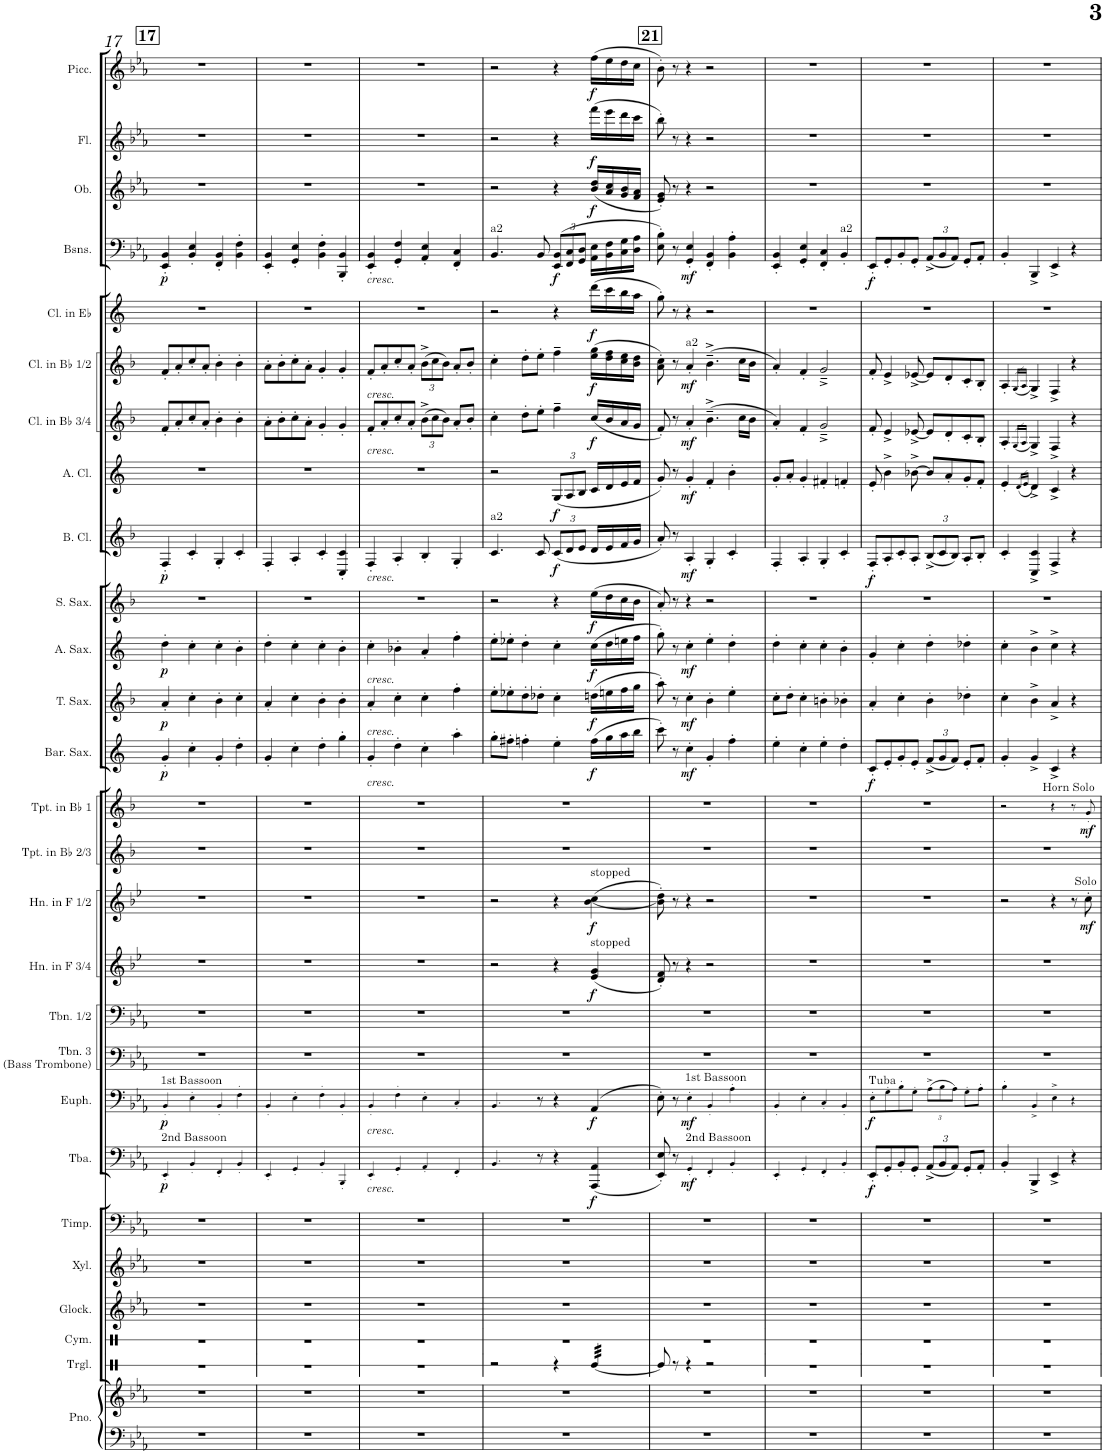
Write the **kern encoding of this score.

**kern	**kern	**kern	**kern	**kern	**kern	**kern	**kern	**dynam	**kern	**dynam	**kern	**kern	**kern	**dynam	**kern	**dynam	**kern	**kern	**dynam	**kern	**dynam	**kern	**dynam	**kern	**dynam	**kern	**dynam	**kern	**dynam	**kern	**dynam	**kern	**dynam	**kern	**dynam	**kern	**dynam	**kern	**dynam	**kern	**dynam	**kern	**dynam	**kern	**dynam
*part27	*part27	*part26	*part25	*part24	*part23	*part22	*part21	*part21	*part20	*part20	*part19	*part18	*part17	*part17	*part16	*part16	*part15	*part14	*part14	*part13	*part13	*part12	*part12	*part11	*part11	*part10	*part10	*part9	*part9	*part8	*part8	*part7	*part7	*part6	*part6	*part5	*part5	*part4	*part4	*part3	*part3	*part2	*part2	*part1	*part1
*staff28	*staff27	*staff26	*staff25	*staff24	*staff23	*staff22	*staff21	*staff21	*staff20	*staff20	*staff19	*staff18	*staff17	*staff17	*staff16	*staff16	*staff15	*staff14	*staff14	*staff13	*staff13	*staff12	*staff12	*staff11	*staff11	*staff10	*staff10	*staff9	*staff9	*staff8	*staff8	*staff7	*staff7	*staff6	*staff6	*staff5	*staff5	*staff4	*staff4	*staff3	*staff3	*staff2	*staff2	*staff1	*staff1
*I"Piano	*	*I"Triangle	*I"Suspended Cymbal	*I"Glockenspiel	*I"Xylophone	*I"Timpani	*I"Tuba	*	*I"Euphonium	*	*I"Trombone 3 (Bass Trombone)	*I"Trombone 1/2	*I"Horn in F 3/4	*	*I"Horn in F 1/2	*	*I"Trumpet in Bb 2/3	*I"Trumpet in Bb 1	*	*I"Baritone Saxophone	*	*I"Tenor Saxophone	*	*I"Alto Saxophone	*	*I"Soprano Saxophone	*	*I"Bass Clarinet	*	*I"Alto Clarinet	*	*I"Clarinet in Bb 3/4	*	*I"Clarinet in Bb 1/2	*	*I"Clarinet in Eb	*	*I"Bassoons	*	*I"Oboes	*	*I"C Flutes	*	*I"Piccolo	*
*I'Pno.	*	*I'Trgl.	*I'Cym.	*I'Glock.	*I'Xyl.	*I'Timp.	*I'Tba.	*	*I'Euph.	*	*I'Tbn. 3 (Bass Trombone)	*I'Tbn. 1/2	*I'Hn. in F 3/4	*	*I'Hn. in F 1/2	*	*I'Tpt. in Bb 2/3	*I'Tpt. in Bb 1	*	*I'Bar. Sax.	*	*I'T. Sax.	*	*I'A. Sax.	*	*I'S. Sax.	*	*I'B. Cl.	*	*I'A. Cl.	*	*I'Cl. in Bb 3/4	*	*I'Cl. in Bb 1/2	*	*I'Cl. in Eb	*	*I'Bsns.	*	*I'Ob.	*	*I'Fl.	*	*I'Picc.	*
!!LO:PB:g=z
*clefF4	*clefG2	*clefX	*clefX	*clefG2	*clefG2	*clefF4	*clefF4	*	*clefF4	*	*clefF4	*clefF4	*clefG2	*	*clefG2	*	*clefG2	*clefG2	*	*clefG2	*	*clefG2	*	*clefG2	*	*clefG2	*	*clefG2	*	*clefG2	*	*clefG2	*	*clefG2	*	*clefG2	*	*clefF4	*	*clefG2	*	*clefG2	*	*clefG2	*
*	*	*	*	*Trd-14c-24	*Trd-7c-12	*	*	*	*	*	*	*	*Trd4c7	*	*Trd4c7	*	*Trd1c2	*Trd1c2	*	*Trd12c21	*	*Trd8c14	*	*Trd5c9	*	*Trd1c2	*	*Trd8c14	*	*Trd5c9	*	*Trd1c2	*	*Trd1c2	*	*Trd-2c-3	*	*	*	*	*	*	*	*Trd-7c-12	*
*k[b-e-a-]	*k[b-e-a-]	*k[]	*k[]	*k[b-e-a-]	*k[b-e-a-]	*k[b-e-a-]	*k[b-e-a-]	*	*k[b-e-a-]	*	*k[b-e-a-]	*k[b-e-a-]	*k[b-e-]	*	*k[b-e-]	*	*k[b-]	*k[b-]	*	*k[]	*	*k[b-]	*	*k[]	*	*k[b-]	*	*k[b-]	*	*k[]	*	*k[b-]	*	*k[b-]	*	*k[]	*	*k[b-e-a-]	*	*k[b-e-a-]	*	*k[b-e-a-]	*	*k[b-e-a-]	*
*M2/2	*M2/2	*M2/2	*M2/2	*M2/2	*M2/2	*M2/2	*M2/2	*	*M2/2	*	*M2/2	*M2/2	*M2/2	*	*M2/2	*	*M2/2	*M2/2	*	*M2/2	*	*M2/2	*	*M2/2	*	*M2/2	*	*M2/2	*	*M2/2	*	*M2/2	*	*M2/2	*	*M2/2	*	*M2/2	*	*M2/2	*	*M2/2	*	*M2/2	*
*met(c|)	*met(c|)	*met(c|)	*met(c|)	*met(c|)	*met(c|)	*met(c|)	*met(c|)	*	*met(c|)	*	*met(c|)	*met(c|)	*met(c|)	*	*met(c|)	*	*met(c|)	*met(c|)	*	*met(c|)	*	*met(c|)	*	*met(c|)	*	*met(c|)	*	*met(c|)	*	*met(c|)	*	*met(c|)	*	*met(c|)	*	*met(c|)	*	*met(c|)	*	*met(c|)	*	*met(c|)	*	*met(c|)	*
!!LO:REH:place=s1:a:B:cj:fs=14:t=17
=17	=17	=17	=17	=17	=17	=17	=17	=17	=17	=17	=17	=17	=17	=17	=17	=17	=17	=17	=17	=17	=17	=17	=17	=17	=17	=17	=17	=17	=17	=17	=17	=17	=17	=17	=17	=17	=17	=17	=17	=17	=17	=17	=17	=17	=17
!	!	!	!	!	!	!	!	!	!LO:TX:a:t=1st Bassoon	!	!	!	!	!	!	!	!	!	!	!	!	!	!	!	!	!	!	!	!	!	!	!	!	!	!	!	!	!	!	!	!	!	!	!	!
!	!	!	!	!	!	!	!LO:TX:a:t=2nd Bassoon	!	!	!	!	!	!	!	!	!	!	!	!	!	!	!	!	!	!	!	!	!	!	!	!	!	!	!	!	!	!	!	!	!	!	!	!	!	!
!	!	!	!	!	!	!	!	!LO:DY:b	!	!LO:DY:b	!	!	!	!	!	!	!	!	!	!	!LO:DY:b	!	!LO:DY:b	!	!LO:DY:b	!	!	!	!LO:DY:b	!	!	!	!	!	!	!	!	!	!LO:DY:b	!	!	!	!	!	!
1r	1r	1r	1r	1r	1r	1r	4EE-'/	p	4BB-'/	p	1r	1r	1r	.	1r	.	1r	1r	.	4g'/	p	4a'/	p	4dd'\	p	1r	.	4F'/	p	1r	.	8f'/L	.	8f'/L	.	1r	.	4EE-/' 4BB-/'	p	1r	.	1r	.	1r	.
.	.	.	.	.	.	.	.	.	.	.	.	.	.	.	.	.	.	.	.	.	.	.	.	.	.	.	.	.	.	.	.	8a'/	.	8a'/	.	.	.	.	.	.	.	.	.	.	.
.	.	.	.	.	.	.	4BB-'/	.	4E-'\	.	.	.	.	.	.	.	.	.	.	4cc'\	.	4cc'\	.	4cc'\	.	.	.	4c'/	.	.	.	8cc'/	.	8cc'/	.	.	.	4BB-/' 4E-/'	.	.	.	.	.	.	.
.	.	.	.	.	.	.	.	.	.	.	.	.	.	.	.	.	.	.	.	.	.	.	.	.	.	.	.	.	.	.	.	8a'/J	.	8a'/J	.	.	.	.	.	.	.	.	.	.	.
.	.	.	.	.	.	.	4FF'/	.	4BB-'/	.	.	.	.	.	.	.	.	.	.	4g'/	.	4b-'\	.	4cc'\	.	.	.	4G'/	.	.	.	4b-'\	.	4b-'\	.	.	.	4FF/' 4BB-/'	.	.	.	.	.	.	.
.	.	.	.	.	.	.	4BB-'/	.	4F'\	.	.	.	.	.	.	.	.	.	.	4dd'\	.	4cc'\	.	4b'\	.	.	.	4c'/	.	.	.	4b-'\	.	4b-'\	.	.	.	4BB-\' 4F\'	.	.	.	.	.	.	.
=18	=18	=18	=18	=18	=18	=18	=18	=18	=18	=18	=18	=18	=18	=18	=18	=18	=18	=18	=18	=18	=18	=18	=18	=18	=18	=18	=18	=18	=18	=18	=18	=18	=18	=18	=18	=18	=18	=18	=18	=18	=18	=18	=18	=18	=18
1r	1r	1r	1r	1r	1r	1r	4EE-'/	.	4BB-'/	.	1r	1r	1r	.	1r	.	1r	1r	.	4g'/	.	4a'/	.	4dd'\	.	1r	.	4F'/	.	1r	.	8a'\L	.	8a'\L	.	1r	.	4EE-/' 4BB-/'	.	1r	.	1r	.	1r	.
.	.	.	.	.	.	.	.	.	.	.	.	.	.	.	.	.	.	.	.	.	.	.	.	.	.	.	.	.	.	.	.	8b-'\	.	8b-'\	.	.	.	.	.	.	.	.	.	.	.
.	.	.	.	.	.	.	4GG'/	.	4E-'\	.	.	.	.	.	.	.	.	.	.	4cc'\	.	4cc'\	.	4cc'\	.	.	.	4A'/	.	.	.	8cc'\	.	8cc'\	.	.	.	4GG/' 4E-/'	.	.	.	.	.	.	.
.	.	.	.	.	.	.	.	.	.	.	.	.	.	.	.	.	.	.	.	.	.	.	.	.	.	.	.	.	.	.	.	8a'\J	.	8a'\J	.	.	.	.	.	.	.	.	.	.	.
.	.	.	.	.	.	.	4BB-'/	.	4F'\	.	.	.	.	.	.	.	.	.	.	4dd'\	.	4b-'\	.	4cc'\	.	.	.	4c'/	.	.	.	4g'/	.	4g'/	.	.	.	4BB-\' 4F\'	.	.	.	.	.	.	.
.	.	.	.	.	.	.	4BBB-'/	.	4BB-'/	.	.	.	.	.	.	.	.	.	.	4gg'\	.	4b-'\	.	4b'\	.	.	.	4C/' 4c/'	.	.	.	4g'/	.	4g'/	.	.	.	4BBB-/' 4BB-/'	.	.	.	.	.	.	.
=19	=19	=19	=19	=19	=19	=19	=19	=19	=19	=19	=19	=19	=19	=19	=19	=19	=19	=19	=19	=19	=19	=19	=19	=19	=19	=19	=19	=19	=19	=19	=19	=19	=19	=19	=19	=19	=19	=19	=19	=19	=19	=19	=19	=19	=19
!	!	!	!	!	!	!	!	!	!	!	!	!	!	!	!	!	!	!	!	!	!	!	!	!	!	!	!	!	!	!	!	!	!	!	!	!	!	!LO:TX:b:i:t=cresc.	!	!	!	!	!	!	!
!	!	!	!	!	!	!	!	!	!	!	!	!	!	!	!	!	!	!	!	!	!	!	!	!	!	!	!	!	!	!	!	!	!	!LO:TX:b:i:t=cresc.	!	!	!	!	!	!	!	!	!	!	!
!	!	!	!	!	!	!	!	!	!	!	!	!	!	!	!	!	!	!	!	!	!	!	!	!	!	!	!	!	!	!	!	!LO:TX:b:i:t=cresc.	!	!	!	!	!	!	!	!	!	!	!	!	!
!	!	!	!	!	!	!	!	!	!	!	!	!	!	!	!	!	!	!	!	!	!	!	!	!	!	!	!	!LO:TX:b:i:t=cresc.	!	!	!	!	!	!	!	!	!	!	!	!	!	!	!	!	!
!	!	!	!	!	!	!	!	!	!	!	!	!	!	!	!	!	!	!	!	!	!	!	!	!LO:TX:b:i:t=cresc.	!	!	!	!	!	!	!	!	!	!	!	!	!	!	!	!	!	!	!	!	!
!	!	!	!	!	!	!	!	!	!	!	!	!	!	!	!	!	!	!	!	!	!	!LO:TX:b:i:t=cresc.	!	!	!	!	!	!	!	!	!	!	!	!	!	!	!	!	!	!	!	!	!	!	!
!	!	!	!	!	!	!	!	!	!	!	!	!	!	!	!	!	!	!	!	!LO:TX:b:i:t=cresc.	!	!	!	!	!	!	!	!	!	!	!	!	!	!	!	!	!	!	!	!	!	!	!	!	!
!	!	!	!	!	!	!	!	!	!LO:TX:b:i:t=cresc.	!	!	!	!	!	!	!	!	!	!	!	!	!	!	!	!	!	!	!	!	!	!	!	!	!	!	!	!	!	!	!	!	!	!	!	!
!	!	!	!	!	!	!	!LO:TX:b:i:t=cresc.	!	!	!	!	!	!	!	!	!	!	!	!	!	!	!	!	!	!	!	!	!	!	!	!	!	!	!	!	!	!	!	!	!	!	!	!	!	!
1r	1r	1r	1r	1r	1r	1r	4EE-'/	.	4BB-'/	.	1r	1r	1r	.	1r	.	1r	1r	.	4g'/	.	4a'/	.	4cc'\	.	1r	.	4F'/	.	1r	.	8f'/L	.	8f'/L	.	1r	.	4EE-/' 4BB-/'	.	1r	.	1r	.	1r	.
.	.	.	.	.	.	.	.	.	.	.	.	.	.	.	.	.	.	.	.	.	.	.	.	.	.	.	.	.	.	.	.	8a'/	.	8a'/	.	.	.	.	.	.	.	.	.	.	.
.	.	.	.	.	.	.	4GG'/	.	4F'\	.	.	.	.	.	.	.	.	.	.	4dd'\	.	4cc'\	.	4b-X'\	.	.	.	4A'/	.	.	.	8cc'/	.	8cc'/	.	.	.	4GG/' 4F/'	.	.	.	.	.	.	.
.	.	.	.	.	.	.	.	.	.	.	.	.	.	.	.	.	.	.	.	.	.	.	.	.	.	.	.	.	.	.	.	8a'/J	.	8a'/J	.	.	.	.	.	.	.	.	.	.	.
*	*	*	*	*	*	*	*	*	*	*	*	*	*	*	*	*	*	*	*	*	*	*	*	*	*	*	*	*	*	*	*	*Xbrackettup	*	*Xbrackettup	*	*	*	*	*	*	*	*	*	*	*
.	.	.	.	.	.	.	4AA-'/	.	4E-'\	.	.	.	.	.	.	.	.	.	.	4cc'\	.	4cc'\	.	4a'/	.	.	.	4B-'/	.	.	.	(12b-^\L	.	(12b-^\L	.	.	.	4AA-/' 4E-/'	.	.	.	.	.	.	.
.	.	.	.	.	.	.	.	.	.	.	.	.	.	.	.	.	.	.	.	.	.	.	.	.	.	.	.	.	.	.	.	12cc\	.	12cc\	.	.	.	.	.	.	.	.	.	.	.
.	.	.	.	.	.	.	.	.	.	.	.	.	.	.	.	.	.	.	.	.	.	.	.	.	.	.	.	.	.	.	.	12b-\J)	.	12b-\J)	.	.	.	.	.	.	.	.	.	.	.
.	.	.	.	.	.	.	4FF'/	.	4C'/	.	.	.	.	.	.	.	.	.	.	4aa'\	.	4ff'\	.	4ff'\	.	.	.	4G'/	.	.	.	8a'/L	.	8a'/L	.	.	.	4FF/' 4C/'	.	.	.	.	.	.	.
.	.	.	.	.	.	.	.	.	.	.	.	.	.	.	.	.	.	.	.	.	.	.	.	.	.	.	.	.	.	.	.	8b-'/J	.	8b-'/J	.	.	.	.	.	.	.	.	.	.	.
=20	=20	=20	=20	=20	=20	=20	=20	=20	=20	=20	=20	=20	=20	=20	=20	=20	=20	=20	=20	=20	=20	=20	=20	=20	=20	=20	=20	=20	=20	=20	=20	=20	=20	=20	=20	=20	=20	=20	=20	=20	=20	=20	=20	=20	=20
!	!	!	!	!	!	!	!	!	!	!	!	!	!	!	!	!	!	!	!	!	!	!	!	!	!	!	!	!	!	!	!	!	!	!	!	!	!	!LO:TX:a:t=a2	!	!	!	!	!	!	!
!	!	!	!	!	!	!	!	!	!	!	!	!	!	!	!	!	!	!	!	!	!	!	!	!	!	!	!	!LO:TX:a:t=a2	!	!	!	!	!	!	!	!	!	!	!	!	!	!	!	!	!
1r	1r	2r	1r	1r	1r	1r	4.BB-/	.	4.BB-/	.	1r	1r	2r	.	2r	.	1r	1r	.	8gg'\L	.	8ee'\L	.	8ee'\L	.	2r	.	4.c/	.	2r	.	4cc'\	.	4cc'\	.	2r	.	4.BB-/	.	2r	.	2r	.	2r	.
.	.	.	.	.	.	.	.	.	.	.	.	.	.	.	.	.	.	.	.	8ff#X'\J	.	8ee-X'\	.	8ee-X'\J	.	.	.	.	.	.	.	.	.	.	.	.	.	.	.	.	.	.	.	.	.
.	.	.	.	.	.	.	.	.	.	.	.	.	.	.	.	.	.	.	.	4ffn'\	.	8dd'\	.	4dd'\	.	.	.	.	.	.	.	8dd'\L	.	8dd'\L	.	.	.	.	.	.	.	.	.	.	.
.	.	.	.	.	.	.	8r	.	8r	.	.	.	.	.	.	.	.	.	.	.	.	8dd-X'\J	.	.	.	.	.	8c/	.	.	.	8ee'\J	.	8ee'\J	.	.	.	8BB-/	.	.	.	.	.	.	.
*	*	*	*	*	*	*	*	*	*	*	*	*	*	*	*	*	*	*	*	*	*	*	*	*	*	*	*	*Xbrackettup	*	*Xbrackettup	*	*	*	*	*	*	*	*Xbrackettup	*	*	*	*	*	*	*
!	!	!	!	!	!	!	!	!	!	!	!	!	!	!	!	!	!	!	!	!	!	!	!	!	!	!	!	!	!LO:DY:b	!	!LO:DY:b	!	!	!	!	!	!	!	!LO:DY:b	!	!	!	!	!	!
.	.	4r	.	.	.	.	4r	.	4r	.	.	.	4r	.	4r	.	.	.	.	4ee'\	.	4cc'\	.	4cc'\	.	4r	.	(12c/L	f	(12G/L	f	4ff~\	.	4ff~\	.	4r	.	(12EE-/ 12BB-/L	f	4r	.	4r	.	4r	.
.	.	.	.	.	.	.	.	.	.	.	.	.	.	.	.	.	.	.	.	.	.	.	.	.	.	.	.	12d/	.	12A/	.	.	.	.	.	.	.	12FF/ 12C/	.	.	.	.	.	.	.
.	.	.	.	.	.	.	.	.	.	.	.	.	.	.	.	.	.	.	.	.	.	.	.	.	.	.	.	12e/J	.	12B/J	.	.	.	.	.	.	.	12GG/ 12D/J	.	.	.	.	.	.	.
!	!	!	!	!	!	!	!	!	!	!	!	!	!	!	!LO:TX:a:t=stopped	!	!	!	!	!	!	!	!	!	!	!	!	!	!	!	!	!	!	!	!	!	!	!	!	!	!	!	!	!	!
!	!	!	!	!	!	!	!	!	!	!	!	!	!LO:TX:a:t=stopped	!	!	!	!	!	!	!	!	!	!	!	!	!	!	!	!	!	!	!	!	!	!	!	!	!	!	!	!	!	!	!	!
!	!	!	!	!	!	!	!	!LO:DY:b	!	!LO:DY:b	!	!	!	!LO:DY:b	!	!LO:DY:b	!	!	!	!	!LO:DY:b	!	!LO:DY:b	!	!LO:DY:b	!	!LO:DY:b	!	!	!	!	!	!LO:DY:b	!	!LO:DY:b	!	!LO:DY:b	!	!	!	!LO:DY:b	!	!LO:DY:b	!	!LO:DY:b
*	*	*tremolo	*	*	*	*	*	*	*	*	*	*	*	*	*	*	*	*	*	*	*	*	*	*	*	*	*	*	*	*	*	*	*	*	*	*	*	*	*	*	*	*	*	*	*
.	.	[32Re/LLL	.	.	.	.	(4AAA-/ 4AA-/	f	(4AA-/	f	.	.	(4e-/ 4g/	f	([4b-\ 4cc\	f	.	.	.	(16ff\LL	f	(16ddn\LL	f	(16cc\LL	f	(16ee\LL	f	16d/LL	.	16c/LL	.	(16cc/LL	f	(16ee\ 16gg\LL	f	(16ddd\LL	f	16AA-\ 16E-\LL	.	(16b-/ 16dd/LL	f	(16fff\LL	f	(16ff\LL	f
.	.	32Re/	.	.	.	.	.	.	.	.	.	.	.	.	.	.	.	.	.	.	.	.	.	.	.	.	.	.	.	.	.	.	.	.	.	.	.	.	.	.	.	.	.	.	.
.	.	32Re/	.	.	.	.	.	.	.	.	.	.	.	.	.	.	.	.	.	16gg\	.	16een\	.	16dd\	.	16dd\	.	16e/	.	16d/	.	16b-/	.	16dd\ 16ff\	.	16ccc\	.	16BB-\ 16F\	.	16a-/ 16cc/	.	16eee-\	.	16ee-\	.
.	.	32Re/	.	.	.	.	.	.	.	.	.	.	.	.	.	.	.	.	.	.	.	.	.	.	.	.	.	.	.	.	.	.	.	.	.	.	.	.	.	.	.	.	.	.	.
.	.	32Re/	.	.	.	.	.	.	.	.	.	.	.	.	.	.	.	.	.	16aa\	.	16ff\	.	16een\	.	16cc\	.	16f/	.	16e/	.	16a/	.	16cc\ 16ee\	.	16bb\	.	16C\ 16G\	.	16g/ 16b-/	.	16ddd\	.	16dd\	.
.	.	32Re/	.	.	.	.	.	.	.	.	.	.	.	.	.	.	.	.	.	.	.	.	.	.	.	.	.	.	.	.	.	.	.	.	.	.	.	.	.	.	.	.	.	.	.
.	.	32Re/	.	.	.	.	.	.	.	.	.	.	.	.	.	.	.	.	.	16bb\JJ	.	16gg\JJ	.	16ff\JJ	.	16b-\JJ	.	16g/JJ	.	16f/JJ	.	16g/JJ	.	16b-\ 16dd\JJ	.	16aa\JJ	.	16D\ 16A-\JJ	.	16f/ 16a-/JJ	.	16ccc\JJ	.	16cc\JJ	.
.	.	32Re/JJJ	.	.	.	.	.	.	.	.	.	.	.	.	.	.	.	.	.	.	.	.	.	.	.	.	.	.	.	.	.	.	.	.	.	.	.	.	.	.	.	.	.	.	.
*	*	*Xtremolo	*	*	*	*	*	*	*	*	*	*	*	*	*	*	*	*	*	*	*	*	*	*	*	*	*	*	*	*	*	*	*	*	*	*	*	*	*	*	*	*	*	*	*
!!LO:REH:place=s1:a:B:cj:fs=14:t=21
=21	=21	=21	=21	=21	=21	=21	=21	=21	=21	=21	=21	=21	=21	=21	=21	=21	=21	=21	=21	=21	=21	=21	=21	=21	=21	=21	=21	=21	=21	=21	=21	=21	=21	=21	=21	=21	=21	=21	=21	=21	=21	=21	=21	=21	=21
1r	1r	8Re/]	1r	1r	1r	1r	8EE-/' 8E-/')	.	8E-'\)	.	1r	1r	8d/' 8f/')	.	8b-\]' 8dd\')	.	1r	1r	.	8ccc'\)	.	8aa'\)	.	8gg'\)	.	8a'/)	.	8a'/)	.	8g'/)	.	8f'/)	.	8a\' 8cc\')	.	8gg'\)	.	8E-\' 8B-\')	.	8e-/' 8g/')	.	8bb-'\)	.	8b-'\)	.
.	.	8r	.	.	.	.	8r	.	8r	.	.	.	8r	.	8r	.	.	.	.	8r	.	8r	.	8r	.	8r	.	8r	.	8r	.	8r	.	8r	.	8r	.	8r	.	8r	.	8r	.	8r	.
!	!	!	!	!	!	!	!	!	!	!	!	!	!	!	!	!	!	!	!	!	!	!	!	!	!	!	!	!	!	!	!	!	!	!LO:TX:a:t=a2	!	!	!	!	!	!	!	!	!	!	!
!	!	!	!	!	!	!	!	!	!LO:TX:a:t=1st Bassoon	!	!	!	!	!	!	!	!	!	!	!	!	!	!	!	!	!	!	!	!	!	!	!	!	!	!	!	!	!	!	!	!	!	!	!	!
!	!	!	!	!	!	!	!LO:TX:a:t=2nd Bassoon	!	!	!	!	!	!	!	!	!	!	!	!	!	!	!	!	!	!	!	!	!	!	!	!	!	!	!	!	!	!	!	!	!	!	!	!	!	!
!	!	!	!	!	!	!	!	!LO:DY:b	!	!LO:DY:b	!	!	!	!	!	!	!	!	!	!	!LO:DY:b	!	!LO:DY:b	!	!LO:DY:b	!	!	!	!LO:DY:b	!	!LO:DY:b	!	!LO:DY:b	!	!LO:DY:b	!	!	!	!LO:DY:b	!	!	!	!	!	!
.	.	4r	.	.	.	.	4GG'/	mf	4E-'\	mf	.	.	4r	.	4r	.	.	.	.	4cc'\	mf	4cc'\	mf	4cc'\	mf	4r	.	4A'/	mf	4g'/	mf	4a'/	mf	4a'/	mf	4r	.	4GG/' 4E-/'	mf	4r	.	4r	.	4r	.
.	.	2r	.	.	.	.	4FF'/	.	4BB-'/	.	.	.	2r	.	2r	.	.	.	.	4g'/	.	4b-'\	.	4ee'\	.	2r	.	4G'/	.	4f'/	.	(4.b-~^\	.	(4.b-~^\	.	2r	.	4FF/' 4BB-/'	.	2r	.	2r	.	2r	.
.	.	.	.	.	.	.	4BB-'/	.	4A-'\	.	.	.	.	.	.	.	.	.	.	4ff'\	.	4ee'\	.	4dd'\	.	.	.	4c'/	.	4b'\	.	.	.	.	.	.	.	4BB-\' 4A-\'	.	.	.	.	.	.	.
.	.	.	.	.	.	.	.	.	.	.	.	.	.	.	.	.	.	.	.	.	.	.	.	.	.	.	.	.	.	.	.	16cc\LL	.	16cc\LL	.	.	.	.	.	.	.	.	.	.	.
.	.	.	.	.	.	.	.	.	.	.	.	.	.	.	.	.	.	.	.	.	.	.	.	.	.	.	.	.	.	.	.	16b-\JJ	.	16b-\JJ	.	.	.	.	.	.	.	.	.	.	.
=22	=22	=22	=22	=22	=22	=22	=22	=22	=22	=22	=22	=22	=22	=22	=22	=22	=22	=22	=22	=22	=22	=22	=22	=22	=22	=22	=22	=22	=22	=22	=22	=22	=22	=22	=22	=22	=22	=22	=22	=22	=22	=22	=22	=22	=22
1r	1r	1r	1r	1r	1r	1r	4EE-'/	.	4BB-'/	.	1r	1r	1r	.	1r	.	1r	1r	.	4ee'\	.	8cc'\L	.	4dd'\	.	1r	.	4F'/	.	8g'/L	.	4a'/)	.	4a'/)	.	1r	.	4EE-/' 4BB-/'	.	1r	.	1r	.	1r	.
.	.	.	.	.	.	.	.	.	.	.	.	.	.	.	.	.	.	.	.	.	.	8dd'\J	.	.	.	.	.	.	.	8a'/J	.	.	.	.	.	.	.	.	.	.	.	.	.	.	.
.	.	.	.	.	.	.	4GG'/	.	4E-'\	.	.	.	.	.	.	.	.	.	.	4cc'\	.	4cc'\	.	4cc'\	.	.	.	4A'/	.	4g'/	.	4f'/	.	4f'/	.	.	.	4GG/' 4E-/'	.	.	.	.	.	.	.
.	.	.	.	.	.	.	4FF'/	.	4C'/	.	.	.	.	.	.	.	.	.	.	4ee'\	.	4bn'\	.	4cc'\	.	.	.	4G'/	.	4f#X'/	.	2g~^/	.	2g~^/	.	.	.	4FF/' 4C/'	.	.	.	.	.	.	.
!	!	!	!	!	!	!	!	!	!	!	!	!	!	!	!	!	!	!	!	!	!	!	!	!	!	!	!	!	!	!	!	!	!	!	!	!	!	!LO:TX:a:t=a2	!	!	!	!	!	!	!
.	.	.	.	.	.	.	4BB-'/	.	4BB-'/	.	.	.	.	.	.	.	.	.	.	4dd'\	.	4b-X'\	.	4b'\	.	.	.	4c'/	.	4fn'/	.	.	.	.	.	.	.	4BB-'/	.	.	.	.	.	.	.
=23	=23	=23	=23	=23	=23	=23	=23	=23	=23	=23	=23	=23	=23	=23	=23	=23	=23	=23	=23	=23	=23	=23	=23	=23	=23	=23	=23	=23	=23	=23	=23	=23	=23	=23	=23	=23	=23	=23	=23	=23	=23	=23	=23	=23	=23
!	!	!	!	!	!	!	!	!	!LO:TX:a:t=Tuba	!	!	!	!	!	!	!	!	!	!	!	!	!	!	!	!	!	!	!	!	!	!	!	!	!	!	!	!	!	!	!	!	!	!	!	!
!	!	!	!	!	!	!	!	!LO:DY:b	!	!LO:DY:b	!	!	!	!	!	!	!	!	!	!	!LO:DY:b	!	!	!	!	!	!	!	!LO:DY:b	!	!	!	!	!	!	!	!	!	!LO:DY:b	!	!	!	!	!	!
1r	1r	1r	1r	1r	1r	1r	8EE-'/L	f	8E-'\L	f	1r	1r	1r	.	1r	.	1r	1r	.	8c'/L	f	4a'/	.	4g'/	.	1r	.	8F'/L	f	8e'/	.	8f'/	.	8f'/	.	1r	.	8EE-'/L	f	1r	.	1r	.	1r	.
.	.	.	.	.	.	.	8GG'/	.	8G'\	.	.	.	.	.	.	.	.	.	.	8e'/	.	.	.	.	.	.	.	8A'/	.	4b^\	.	4e^/	.	4e^/	.	.	.	8GG'/	.	.	.	.	.	.	.
.	.	.	.	.	.	.	8BB-'/	.	8B-'\	.	.	.	.	.	.	.	.	.	.	8g'/	.	4cc'\	.	4cc'\	.	.	.	8c'/	.	.	.	.	.	.	.	.	.	8BB-'/	.	.	.	.	.	.	.
.	.	.	.	.	.	.	8GG'/J	.	8G'\J	.	.	.	.	.	.	.	.	.	.	8e'/J	.	.	.	.	.	.	.	8A'/J	.	[8b-X^\	.	[8e-X^/	.	[8e-X^/	.	.	.	8GG'/J	.	.	.	.	.	.	.
*	*	*	*	*	*	*	*Xbrackettup	*	*Xbrackettup	*	*	*	*	*	*	*	*	*	*	*Xbrackettup	*	*	*	*	*	*	*	*	*	*	*	*	*	*	*	*	*	*	*	*	*	*	*	*	*
.	.	.	.	.	.	.	(12AA-^/L	.	(12A-^\L	.	.	.	.	.	.	.	.	.	.	(12f^/L	.	4b-'\	.	4dd'\	.	.	.	(12B-^/L	.	8b-/L]	.	8e-/L]	.	8e-/L]	.	.	.	(12AA-^/L	.	.	.	.	.	.	.
.	.	.	.	.	.	.	12BB-/	.	12B-\	.	.	.	.	.	.	.	.	.	.	12g/	.	.	.	.	.	.	.	12c/	.	.	.	.	.	.	.	.	.	12BB-/	.	.	.	.	.	.	.
.	.	.	.	.	.	.	.	.	.	.	.	.	.	.	.	.	.	.	.	.	.	.	.	.	.	.	.	.	.	8a'/	.	8d'/	.	8d'/	.	.	.	.	.	.	.	.	.	.	.
.	.	.	.	.	.	.	12AA-/J)	.	12A-\J)	.	.	.	.	.	.	.	.	.	.	12f/J)	.	.	.	.	.	.	.	12B-/J)	.	.	.	.	.	.	.	.	.	12AA-/J)	.	.	.	.	.	.	.
.	.	.	.	.	.	.	8GG'/L	.	8G'\L	.	.	.	.	.	.	.	.	.	.	8e'/L	.	4dd-X'\	.	4dd-X'\	.	.	.	8A'/L	.	8g'/	.	8c'/	.	8c'/	.	.	.	8GG'/L	.	.	.	.	.	.	.
.	.	.	.	.	.	.	8AA-'/J	.	8A-'\J	.	.	.	.	.	.	.	.	.	.	8f'/J	.	.	.	.	.	.	.	8B-'/J	.	8f'/J	.	8B-'/J	.	8B-'/J	.	.	.	8AA-'/J	.	.	.	.	.	.	.
=24	=24	=24	=24	=24	=24	=24	=24	=24	=24	=24	=24	=24	=24	=24	=24	=24	=24	=24	=24	=24	=24	=24	=24	=24	=24	=24	=24	=24	=24	=24	=24	=24	=24	=24	=24	=24	=24	=24	=24	=24	=24	=24	=24	=24	=24
1r	1r	1r	1r	1r	1r	1r	4BB-'/	.	4B-'\	.	1r	1r	1r	.	2r	.	1r	2r	.	4g'/	.	4cc'\	.	4cc'\	.	1r	.	4c'/	.	4e'/	.	4A'/	.	4A'/	.	1r	.	4BB-'/	.	1r	.	1r	.	1r	.
.	.	.	.	.	.	.	.	.	.	.	.	.	.	.	.	.	.	.	.	.	.	.	.	.	.	.	.	.	.	(16qd/LL	.	(16qG/LL	.	(16qG/LL	.	.	.	.	.	.	.	.	.	.	.
.	.	.	.	.	.	.	.	.	.	.	.	.	.	.	.	.	.	.	.	.	.	.	.	.	.	.	.	.	.	16qe/JJ)	.	16qA/JJ)	.	16qA/JJ)	.	.	.	.	.	.	.	.	.	.	.
.	.	.	.	.	.	.	4BBB-^/	.	4BB-^/	.	.	.	.	.	.	.	.	.	.	4g^/	.	4b-^\	.	4b^\	.	.	.	4C/^ 4c/^	.	4d^/	.	4G^/	.	4G^/	.	.	.	4BBB-^/	.	.	.	.	.	.	.
.	.	.	.	.	.	.	4EE-^/	.	4E-^\	.	.	.	.	.	4r	.	.	4r	.	4c^/	.	4a^/	.	4cc^\	.	.	.	4F^/	.	4c^/	.	4F^/	.	4F^/	.	.	.	4EE-^/	.	.	.	.	.	.	.
.	.	.	.	.	.	.	4r	.	4r	.	.	.	.	.	8r	.	.	8r	.	4r	.	4r	.	4r	.	.	.	4r	.	4r	.	4r	.	4r	.	.	.	4r	.	.	.	.	.	.	.
!	!	!	!	!	!	!	!	!	!	!	!	!	!	!	!	!	!	!LO:TX:a:t=Horn Solo	!	!	!	!	!	!	!	!	!	!	!	!	!	!	!	!	!	!	!	!	!	!	!	!	!	!	!
!	!	!	!	!	!	!	!	!	!	!	!	!	!	!	!LO:TX:a:t=Solo	!	!	!	!	!	!	!	!	!	!	!	!	!	!	!	!	!	!	!	!	!	!	!	!	!	!	!	!	!	!
!	!	!	!	!	!	!	!	!	!	!	!	!	!	!	!	!LO:DY:b	!	!	!LO:DY:b	!	!	!	!	!	!	!	!	!	!	!	!	!	!	!	!	!	!	!	!	!	!	!	!	!	!
.	.	.	.	.	.	.	.	.	.	.	.	.	.	.	8cc'\	mf	.	8g'/	mf	.	.	.	.	.	.	.	.	.	.	.	.	.	.	.	.	.	.	.	.	.	.	.	.	.	.
=	=	=	=	=	=	=	=	=	=	=	=	=	=	=	=	=	=	=	=	=	=	=	=	=	=	=	=	=	=	=	=	=	=	=	=	=	=	=	=	=	=	=	=	=	=
*-	*-	*-	*-	*-	*-	*-	*-	*-	*-	*-	*-	*-	*-	*-	*-	*-	*-	*-	*-	*-	*-	*-	*-	*-	*-	*-	*-	*-	*-	*-	*-	*-	*-	*-	*-	*-	*-	*-	*-	*-	*-	*-	*-	*-	*-
